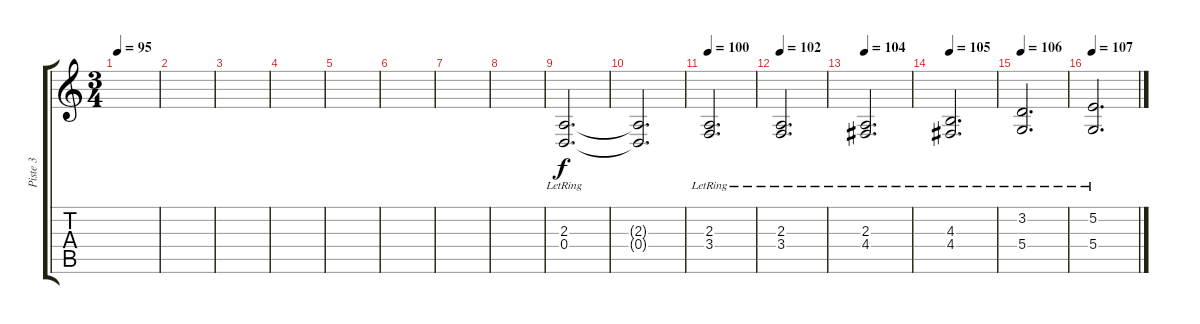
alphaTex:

\track ("Piste 3" "Piste 3") {instrument synthstrings2}
\staff {score tabs}
\tuning (E4 B3 G3 D3 A2 E2) {hide}
\ts (3 4)
\tempo 95
\clef g2
\ks c
|
|
|
|
|
|
|
|
(2.3{lr} 0.4{lr}).2{d} |
(2.3{t} 0.4{t}).2{d} |
\tempo 100
(2.3{lr} 3.4{lr}).2{d} |
\tempo 102
(2.3{lr} 3.4{lr}).2{d} |
\tempo 104
(2.3{lr} 4.4{lr}).2{d} |
\tempo 105
(4.3{lr} 4.4{lr}).2{d} |
\tempo 106
(3.2{lr} 5.4{lr}).2{d} |
\tempo 107
(5.2{lr} 5.4{lr}).2{d}
